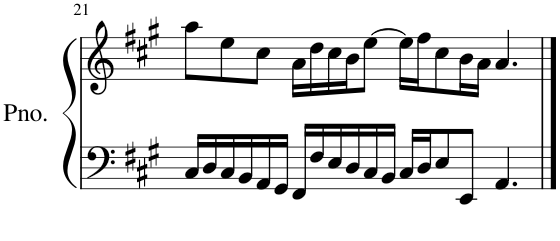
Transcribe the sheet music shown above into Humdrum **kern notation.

**kern	**kern
*part1	*part1
*staff2	*staff1
*I"Piano	*
*I'Pno.	*
!!LO:PB:g=z
*clefF4	*clefG2
*k[f#c#g#]	*k[f#c#g#]
*M12/8	*M12/8
=21	=21
16C#/LL	8aa\L
16D/	.
16C#/	8ee\
16BB/	.
16AA/	8cc#\J
16GG#/JJ	.
16FF#/LL	16a\LL
16F#/	16dd\
16E/	16cc#\
16D/	16b\J
16C#/	[8ee\J
16BB/JJ	.
16C#/LL	16ee\LL]
16D/J	16ff#\J
8E/	8cc#\
8EE/J	16b\L
.	16a\JJ
4.AA/	4.a/
==	==
*-	*-
